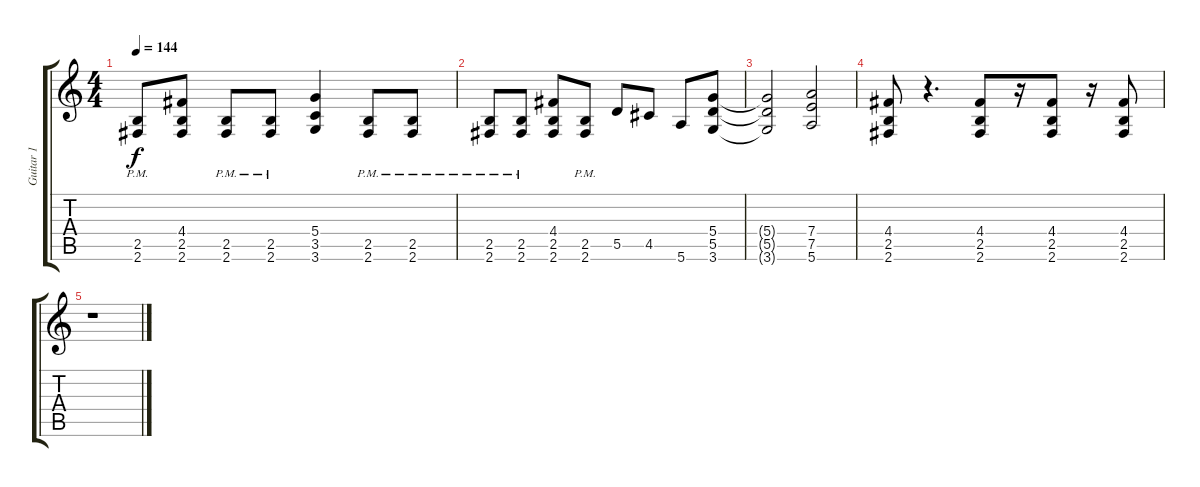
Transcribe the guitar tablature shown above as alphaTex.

\track ("Guitar 1" "Guitar 1") {instrument acousticguitarsteel}
\staff {score tabs}
\tuning (E4 B3 G3 D3 A2 E2) {hide}
\ts (4 4)
\tempo 144
\clef g2
\ks c
(2.5{pm} 2.6{pm}).8{dy f} (4.4 2.5 2.6).8 (2.5{pm} 2.6{pm}).8 (2.5{pm} 2.6{pm}).8 (5.4 3.5 3.6).4 (2.5{pm} 2.6{pm}).8 (2.5{pm} 2.6{pm}).8 |
(2.5{pm} 2.6{pm}).8 (2.5{pm} 2.6{pm}).8 (4.4 2.5 2.6).8 (2.5{pm} 2.6{pm}).8 5.5.8 4.5.8 5.6.8 (5.4 5.5 3.6).8 |
(5.4{t} 5.5{t} 3.6{t}).2 (7.4 7.5 5.6).2 |
(4.4 2.5 2.6).8 r.4{d} (4.4 2.5 2.6).8 r.16 (4.4 2.5 2.6).8 r.16 (4.4 2.5 2.6).8 |
r.1
